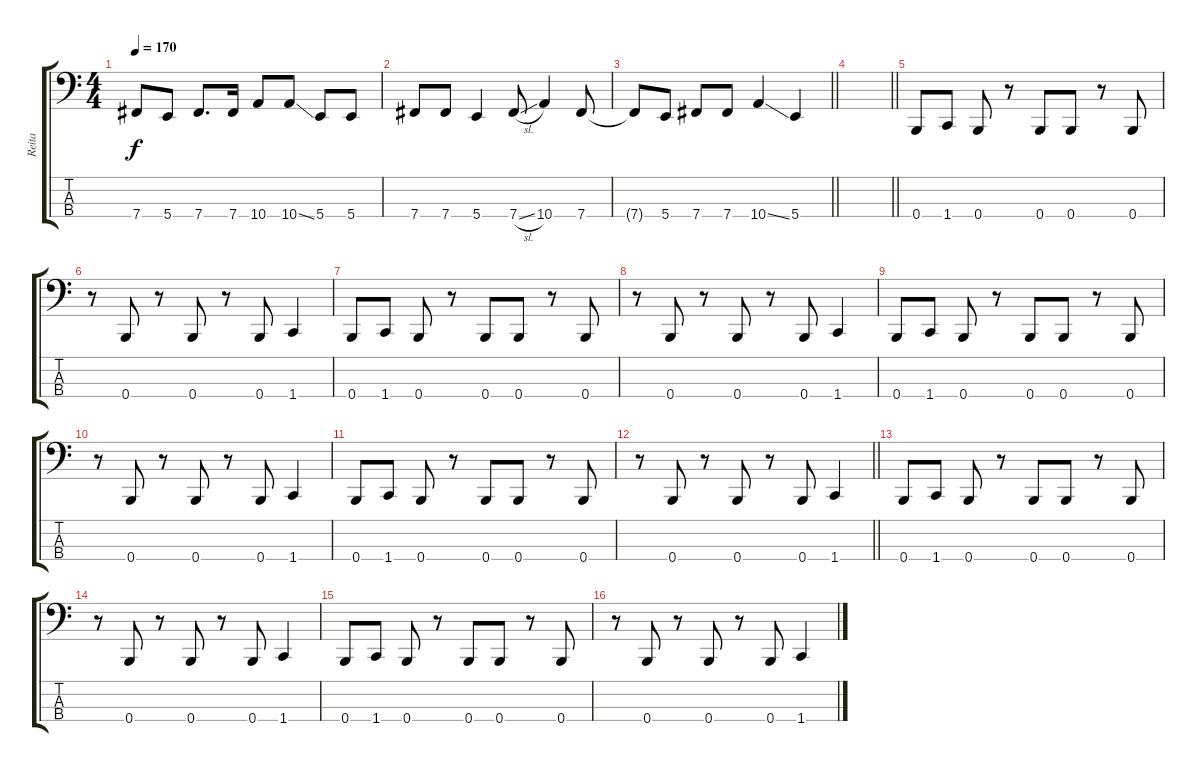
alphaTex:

\track ("Reita" "Reita") {instrument electricbasspick}
\staff {score tabs}
\tuning (C2 G1 D1 B0) {hide}
\ts (4 4)
\tempo 170
\clef f4
\ks c
7.4{t}.8{dy f} 5.4.8 7.4.8{d} 7.4.16 10.4.8 10.4{ss}.8 5.4.8 5.4.8 |
7.4.8 7.4.8 5.4.4 7.4{sl}.8 10.4.4 7.4.8 |
\barLineRight lightlight
7.4{t}.8 5.4.8 7.4.8 7.4.8 10.4{ss}.4 5.4.4 |
\barLineRight lightlight
|
\section ("" "")
0.4.8 1.4.8 0.4.8 r.8 0.4.8 0.4.8 r.8 0.4.8 |
r.8 0.4.8 r.8 0.4.8 r.8 0.4.8 1.4.4 |
0.4.8 1.4.8 0.4.8 r.8 0.4.8 0.4.8 r.8 0.4.8 |
r.8 0.4.8 r.8 0.4.8 r.8 0.4.8 1.4.4 |
0.4.8 1.4.8 0.4.8 r.8 0.4.8 0.4.8 r.8 0.4.8 |
r.8 0.4.8 r.8 0.4.8 r.8 0.4.8 1.4.4 |
0.4.8 1.4.8 0.4.8 r.8 0.4.8 0.4.8 r.8 0.4.8 |
\barLineRight lightlight
r.8 0.4.8 r.8 0.4.8 r.8 0.4.8 1.4.4 |
\section ("" "")
0.4.8 1.4.8 0.4.8 r.8 0.4.8 0.4.8 r.8 0.4.8 |
r.8 0.4.8 r.8 0.4.8 r.8 0.4.8 1.4.4 |
0.4.8 1.4.8 0.4.8 r.8 0.4.8 0.4.8 r.8 0.4.8 |
r.8 0.4.8 r.8 0.4.8 r.8 0.4.8 1.4.4
